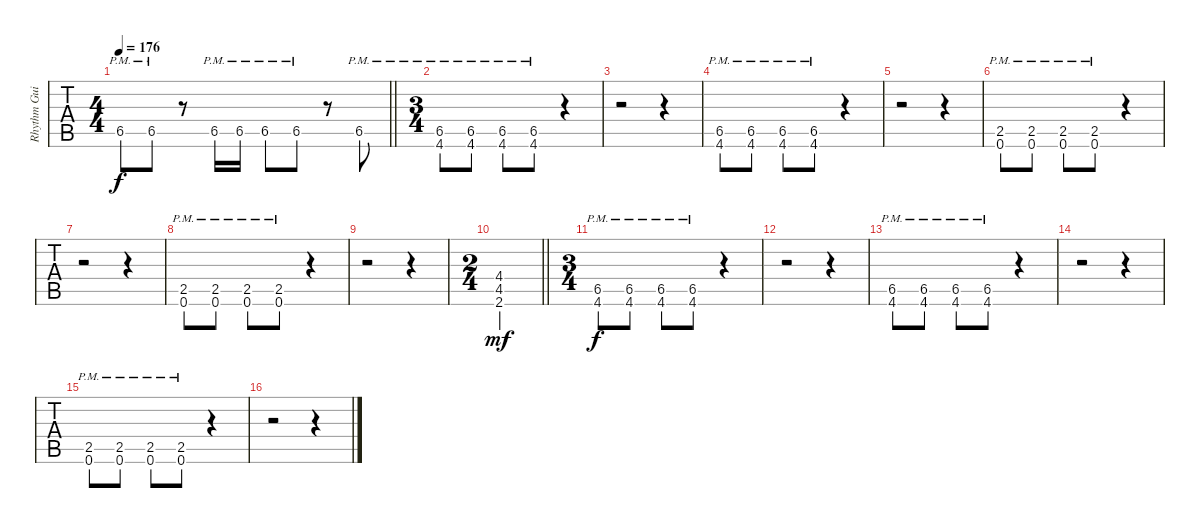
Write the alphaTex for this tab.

\track ("Rhythm Guitar B" "Rhythm Gui") {instrument distortionguitar}
\staff {tabs}
\tuning (E4 B3 G3 D3 A2 E2) {hide}
\ts (4 4)
\tempo 176
\clef g2
\barLineRight lightlight
\ks g#minor
6.5{pm}.8{dy f} 6.5{pm}.8 r.8 6.5{pm}.16 6.5{pm}.16 6.5{pm}.8 6.5{pm}.8 r.8 6.5{pm}.8 |
\ts (3 4)
\section ("" "")
(6.5{pm} 4.6{pm}).8 (6.5{pm} 4.6{pm}).8 (6.5{pm} 4.6{pm}).8 (6.5{pm} 4.6{pm}).8 r.4 |
r.2 r.4 |
(6.5{pm} 4.6{pm}).8 (6.5{pm} 4.6{pm}).8 (6.5{pm} 4.6{pm}).8 (6.5{pm} 4.6{pm}).8 r.4 |
r.2 r.4 |
(2.5{pm} 0.6{pm}).8 (2.5{pm} 0.6{pm}).8 (2.5{pm} 0.6{pm}).8 (2.5{pm} 0.6{pm}).8 r.4 |
r.2 r.4 |
(2.5{pm} 0.6{pm}).8 (2.5{pm} 0.6{pm}).8 (2.5{pm} 0.6{pm}).8 (2.5{pm} 0.6{pm}).8 r.4 |
r.2 r.4 |
\ts (2 4)
\barLineRight lightlight
(4.4 4.5 2.6).2{dy mf} |
\ts (3 4)
\section ("" "")
(6.5{pm} 4.6{pm}).8{dy f} (6.5{pm} 4.6{pm}).8 (6.5{pm} 4.6{pm}).8 (6.5{pm} 4.6{pm}).8 r.4 |
r.2 r.4 |
(6.5{pm} 4.6{pm}).8 (6.5{pm} 4.6{pm}).8 (6.5{pm} 4.6{pm}).8 (6.5{pm} 4.6{pm}).8 r.4 |
r.2 r.4 |
(2.5{pm} 0.6{pm}).8 (2.5{pm} 0.6{pm}).8 (2.5{pm} 0.6{pm}).8 (2.5{pm} 0.6{pm}).8 r.4 |
r.2 r.4
